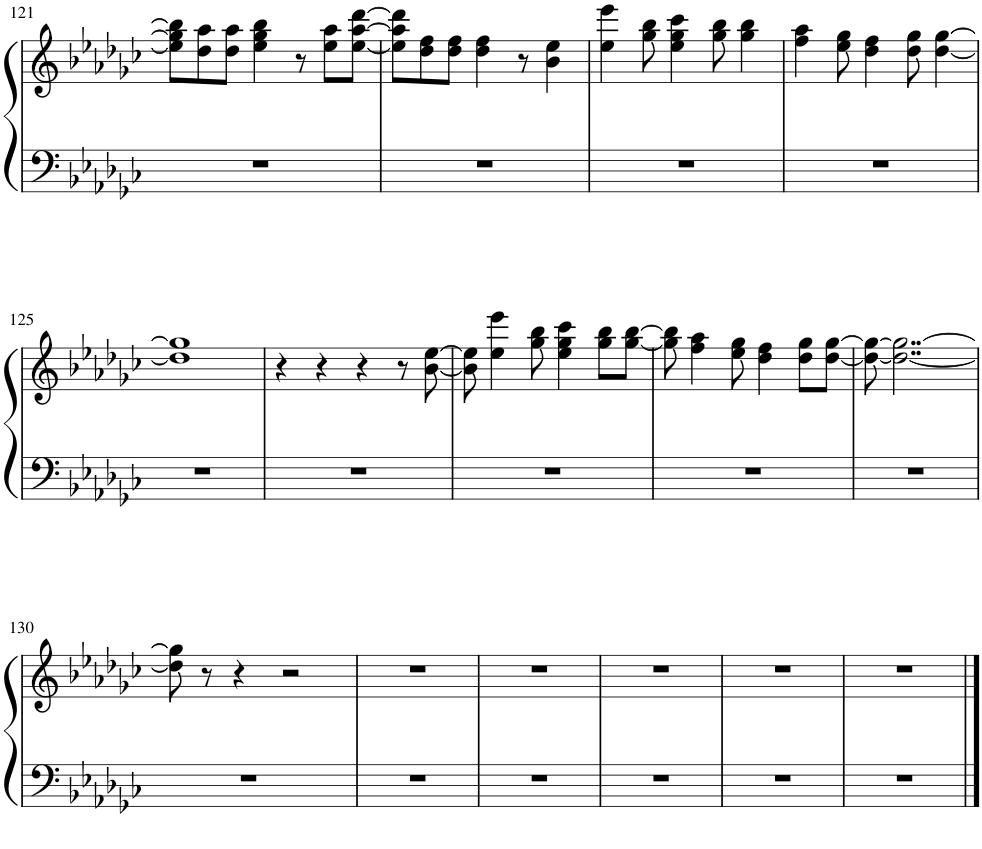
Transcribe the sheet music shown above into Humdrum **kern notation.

**kern	**kern
*part1	*part1
*staff2	*staff1
*I"Piano	*
*I'Pno.	*
!!LO:PB:g=z
*clefF4	*clefG2
*k[b-e-a-d-g-c-]	*k[b-e-a-d-g-c-]
*M4/4	*M4/4
=121	=121
1r	8ee-\] 8gg-\] 8bb-\]L
.	8dd-\ 8aa-\
.	8dd-\ 8aa-\J
.	4ee-\ 4gg-\ 4bb-\
.	8r
.	8ee-\ 8aa-\L
.	[8ee-\ [8aa-\ [8ddd-\J
=122	=122
1r	8ee-\] 8aa-\] 8ddd-\]L
.	8dd-\ 8ff\
.	8dd-\ 8ff\J
.	4dd-\ 4ff\
.	8r
.	4b-\ 4ee-\
=123	=123
1r	4ee-\ 4eee-\
.	8gg-\ 8bb-\
.	4ee-\ 4gg-\ 4ccc-\
.	8gg-\ 8bb-\
.	4gg-\ 4bb-\
=124	=124
1r	4ff\ 4aa-\
.	8ee-\ 8gg-\
.	4dd-\ 4ff\
.	8dd-\ 8gg-\
.	[4dd-\ [4gg-\
!!LO:LB:g=z
=125	=125
1r	1dd-] 1gg-]
=126	=126
1r	4r
.	4r
.	4r
.	8r
.	[8b-\ [8ee-\
=127	=127
1r	8b-\] 8ee-\]
.	4ee-\ 4eee-\
.	8gg-\ 8bb-\
.	4ee-\ 4gg-\ 4ccc-\
.	8gg-\ 8bb-\L
.	[8gg-\ [8bb-\J
=128	=128
1r	8gg-\] 8bb-\]
.	4ff\ 4aa-\
.	8ee-\ 8gg-\
.	4dd-\ 4ff\
.	8dd-\ 8gg-\L
.	[8dd-\ [8gg-\J
=129	=129
1r	8dd-\_ 8gg-\_
.	2..dd-\_ 2..gg-\_
!!LO:LB:g=z
=130	=130
1r	8dd-\] 8gg-\]
.	8r
.	4r
.	2r
=131	=131
1r	1r
=132	=132
1r	1r
=133	=133
1r	1r
=134	=134
1r	1r
=135	=135
1r	1r
==	==
*-	*-
